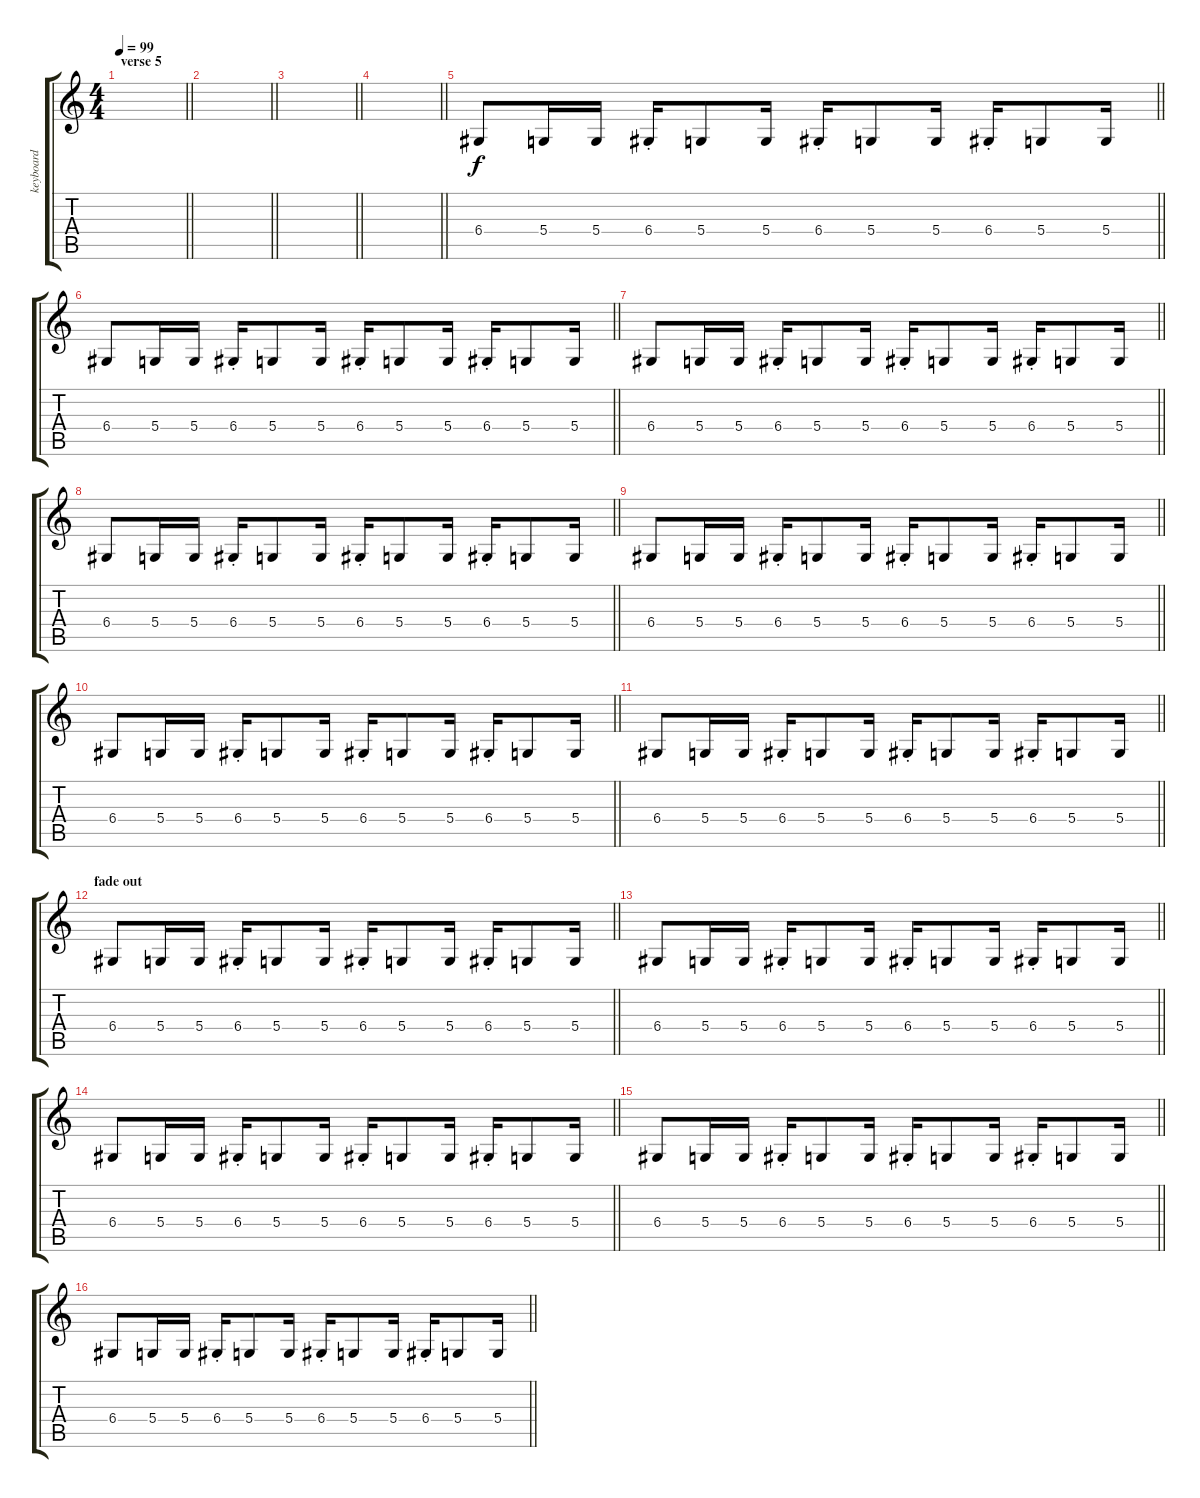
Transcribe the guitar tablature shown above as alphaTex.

\track ("keyboard" "keyboard") {instrument lead2sawtooth}
\staff {score tabs}
\tuning (E4 B3 G3 D3 A2 E2) {hide}
\ts (4 4)
\section ("" "verse 5")
\tempo 99
\clef g2
\barLineRight lightlight
\ks c
|
\barLineRight lightlight
|
\barLineRight lightlight
|
\barLineRight lightlight
|
\barLineRight lightlight
6.4.8 5.4.16 5.4.16{balance 16} 6.4{st}.16 5.4.8 5.4.16{balance 0} 6.4{st}.16 5.4.8 5.4.16{balance 16} 6.4{st}.16 5.4.8 5.4.16{balance 0} |
\barLineRight lightlight
6.4.8 5.4.16 5.4.16{balance 16} 6.4{st}.16 5.4.8 5.4.16{balance 0} 6.4{st}.16 5.4.8 5.4.16{balance 16} 6.4{st}.16 5.4.8 5.4.16{balance 0} |
\barLineRight lightlight
6.4.8 5.4.16 5.4.16{balance 16} 6.4{st}.16 5.4.8 5.4.16{balance 0} 6.4{st}.16 5.4.8 5.4.16{balance 16} 6.4{st}.16 5.4.8 5.4.16{balance 0} |
\barLineRight lightlight
6.4.8 5.4.16 5.4.16{balance 16} 6.4{st}.16 5.4.8 5.4.16{balance 0} 6.4{st}.16 5.4.8 5.4.16{balance 16} 6.4{st}.16 5.4.8 5.4.16{balance 0} |
\barLineRight lightlight
6.4.8 5.4.16 5.4.16{balance 16} 6.4{st}.16 5.4.8 5.4.16{balance 0} 6.4{st}.16 5.4.8 5.4.16{balance 16} 6.4{st}.16 5.4.8 5.4.16{balance 0} |
\barLineRight lightlight
6.4.8 5.4.16 5.4.16{balance 16} 6.4{st}.16 5.4.8 5.4.16{balance 0} 6.4{st}.16 5.4.8 5.4.16{balance 16} 6.4{st}.16 5.4.8 5.4.16{balance 0} |
\barLineRight lightlight
6.4.8 5.4.16 5.4.16{balance 16} 6.4{st}.16 5.4.8 5.4.16{balance 0} 6.4{st}.16 5.4.8 5.4.16{balance 16} 6.4{st}.16 5.4.8 5.4.16{balance 0} |
\section ("" "fade out")
\barLineRight lightlight
6.4.8 5.4.16 5.4.16{balance 16} 6.4{st}.16 5.4.8 5.4.16{balance 0} 6.4{st}.16 5.4.8 5.4.16{balance 16} 6.4{st}.16 5.4.8 5.4.16{balance 0} |
\barLineRight lightlight
6.4.8 5.4.16 5.4.16{balance 16} 6.4{st}.16 5.4.8 5.4.16{balance 0} 6.4{st}.16 5.4.8 5.4.16{balance 16} 6.4{st}.16 5.4.8 5.4.16{balance 0} |
\barLineRight lightlight
6.4.8 5.4.16 5.4.16{balance 16} 6.4{st}.16 5.4.8 5.4.16{balance 0} 6.4{st}.16 5.4.8 5.4.16{balance 16} 6.4{st}.16 5.4.8 5.4.16{balance 0} |
\barLineRight lightlight
6.4.8 5.4.16 5.4.16{balance 16} 6.4{st}.16 5.4.8 5.4.16{balance 0} 6.4{st}.16 5.4.8 5.4.16{balance 16} 6.4{st}.16 5.4.8 5.4.16{balance 0} |
\barLineRight lightlight
6.4.8 5.4.16 5.4.16{balance 16} 6.4{st}.16 5.4.8 5.4.16{balance 0} 6.4{st}.16 5.4.8 5.4.16{balance 16} 6.4{st}.16 5.4.8 5.4.16{balance 0}
